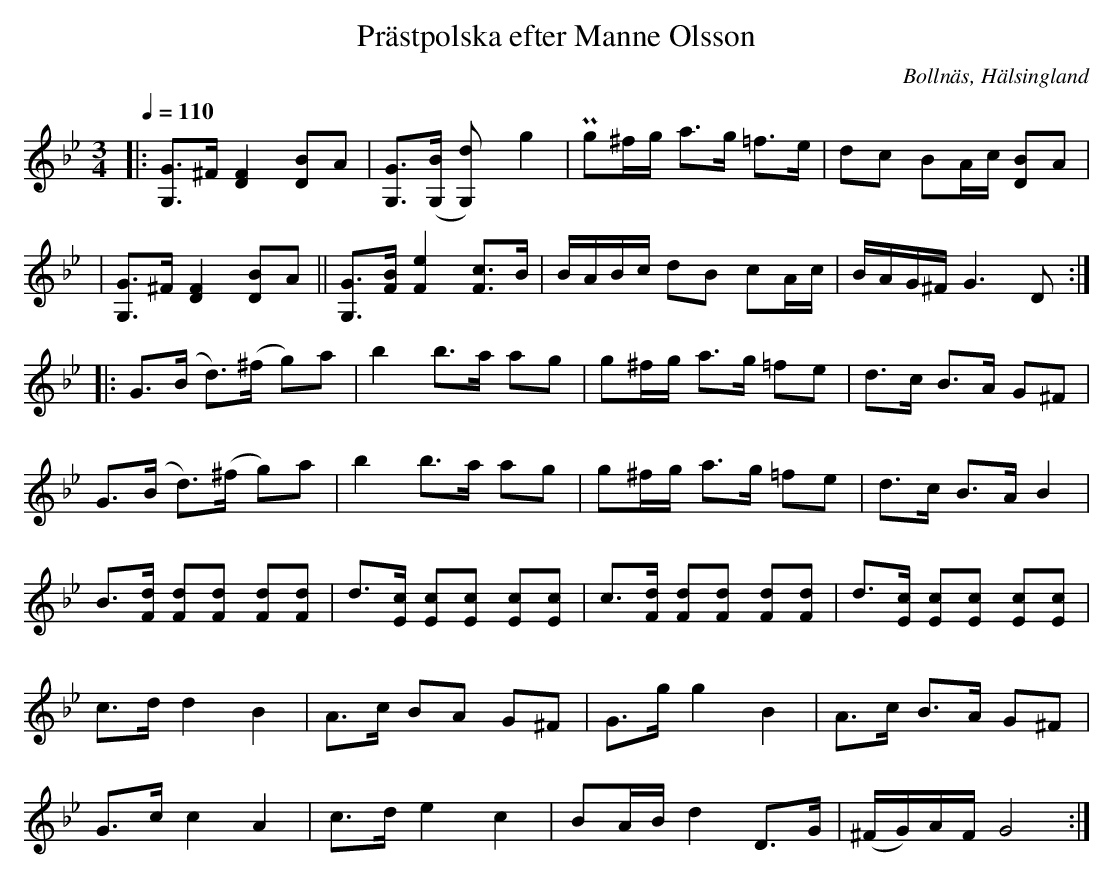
X:1
T:Prästpolska efter Manne Olsson
O:Bollnäs, Hälsingland
M:3/4
L:1/8
Q:1/4=110
K:Gm
|:[G G,]>^F [F2 D2] [D B]A| [G G,]>([B G,]   [d2 G,]) g2| Pg^f/g/ a>g =f>e | dc   BA/c/ [D B]A  |
|[G G,]>^F [F2 D2] [D B]A|| [G G,]>[F B]     [F2 e2]       [F c]>B|B/A/B/c/  dB cA/c/  | B/A/G/^F/ G3 D  ::
G>(B   d>)(^f   g)a        | b2     b>a      ag         | g^f/g/ a>g =fe | d>c         B>A G^F  |
G>(B   d>)(^f   g)a        | b2     b>a      ag         | g^f/g/ a>g =fe | d>c         B>A B2   |
B>[Fd] [Fd][Fd] [Fd][Fd] | d>[Ec] [Ec][Ec] [Ec][Ec] | \
c>[Fd] [Fd][Fd] [Fd][Fd] | d>[Ec] [Ec][Ec] [Ec][Ec] |
c>d    d2       B2           | A>c    BA       G^F       | G>g    g2 B2     | A>c         B>A G^F  |
G>c    c2       A2           | c>d    e2       c2        | BA/B/  d2 D>G   | (^F/G/)A/F/ G4      :|
